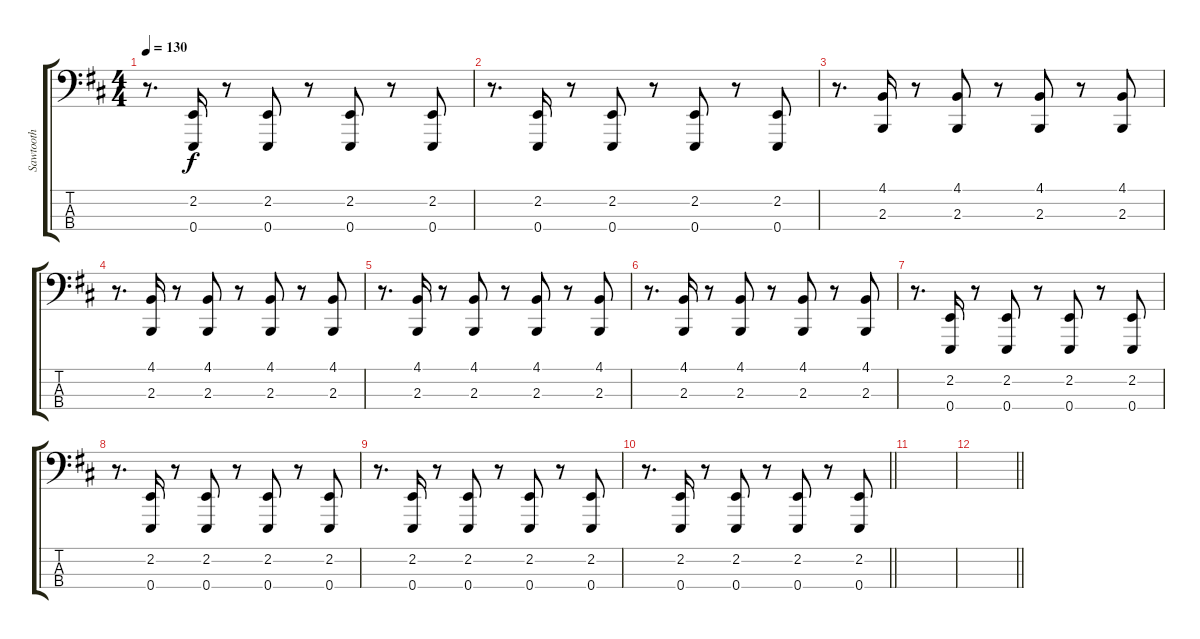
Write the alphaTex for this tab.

\track ("Sawtooth" "Sawtooth") {instrument lead2sawtooth}
\staff {score tabs}
\tuning (G2 D2 A1 E1) {hide}
\ts (4 4)
\tempo 130
\clef f4
\ks d
r.8{d dy f} (2.2 0.4).16 r.8 (2.2 0.4).8 r.8 (2.2 0.4).8 r.8 (2.2 0.4).8 |
r.8{d} (2.2 0.4).16 r.8 (2.2 0.4).8 r.8 (2.2 0.4).8 r.8 (2.2 0.4).8 |
r.8{d} (4.1 2.3).16 r.8 (4.1 2.3).8 r.8 (4.1 2.3).8 r.8 (4.1 2.3).8 |
r.8{d} (4.1 2.3).16 r.8 (4.1 2.3).8 r.8 (4.1 2.3).8 r.8 (4.1 2.3).8 |
r.8{d} (4.1 2.3).16 r.8 (4.1 2.3).8 r.8 (4.1 2.3).8 r.8 (4.1 2.3).8 |
r.8{d} (4.1 2.3).16 r.8 (4.1 2.3).8 r.8 (4.1 2.3).8 r.8 (4.1 2.3).8 |
r.8{d} (2.2 0.4).16 r.8 (2.2 0.4).8 r.8 (2.2 0.4).8 r.8 (2.2 0.4).8 |
r.8{d} (2.2 0.4).16 r.8 (2.2 0.4).8 r.8 (2.2 0.4).8 r.8 (2.2 0.4).8 |
r.8{d} (2.2 0.4).16 r.8 (2.2 0.4).8 r.8 (2.2 0.4).8 r.8 (2.2 0.4).8 |
\barLineRight lightlight
r.8{d} (2.2 0.4).16 r.8 (2.2 0.4).8 r.8 (2.2 0.4).8 r.8 (2.2 0.4).8 |
|
\barLineRight lightlight
